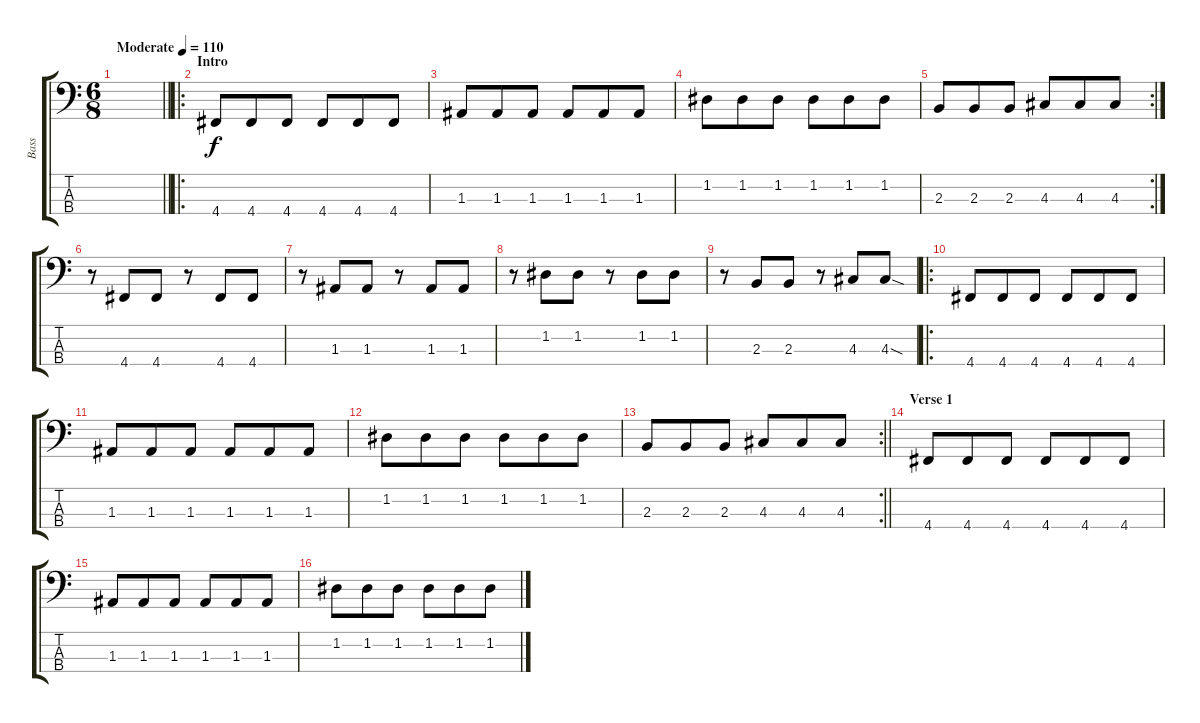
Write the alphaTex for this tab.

\track ("Bass" "Bass") {instrument electricbassfinger}
\staff {score tabs}
\tuning (G2 D2 A1 D1) {hide}
\ts (6 8)
\tempo (110 "Moderate")
\clef f4
\barLineRight lightlight
\ks c
|
\ro
\section ("" "Intro")
4.4.8 4.4.8 4.4.8 4.4.8 4.4.8 4.4.8 |
1.3.8 1.3.8 1.3.8 1.3.8 1.3.8 1.3.8 |
1.2.8 1.2.8 1.2.8 1.2.8 1.2.8 1.2.8 |
\rc 2
2.3.8 2.3.8 2.3.8 4.3.8 4.3.8 4.3.8 |
r.8 4.4.8 4.4.8 r.8 4.4.8 4.4.8 |
r.8 1.3.8 1.3.8 r.8 1.3.8 1.3.8 |
r.8 1.2.8 1.2.8 r.8 1.2.8 1.2.8 |
r.8 2.3.8 2.3.8 r.8 4.3.8 4.3{sod}.8 |
\ro
4.4.8 4.4.8 4.4.8 4.4.8 4.4.8 4.4.8 |
1.3.8 1.3.8 1.3.8 1.3.8 1.3.8 1.3.8 |
1.2.8 1.2.8 1.2.8 1.2.8 1.2.8 1.2.8 |
\rc 2
\barLineRight lightlight
2.3.8 2.3.8 2.3.8 4.3.8 4.3.8 4.3.8 |
\section ("" "Verse 1")
4.4.8 4.4.8 4.4.8 4.4.8 4.4.8 4.4.8 |
1.3.8 1.3.8 1.3.8 1.3.8 1.3.8 1.3.8 |
1.2.8 1.2.8 1.2.8 1.2.8 1.2.8 1.2.8
